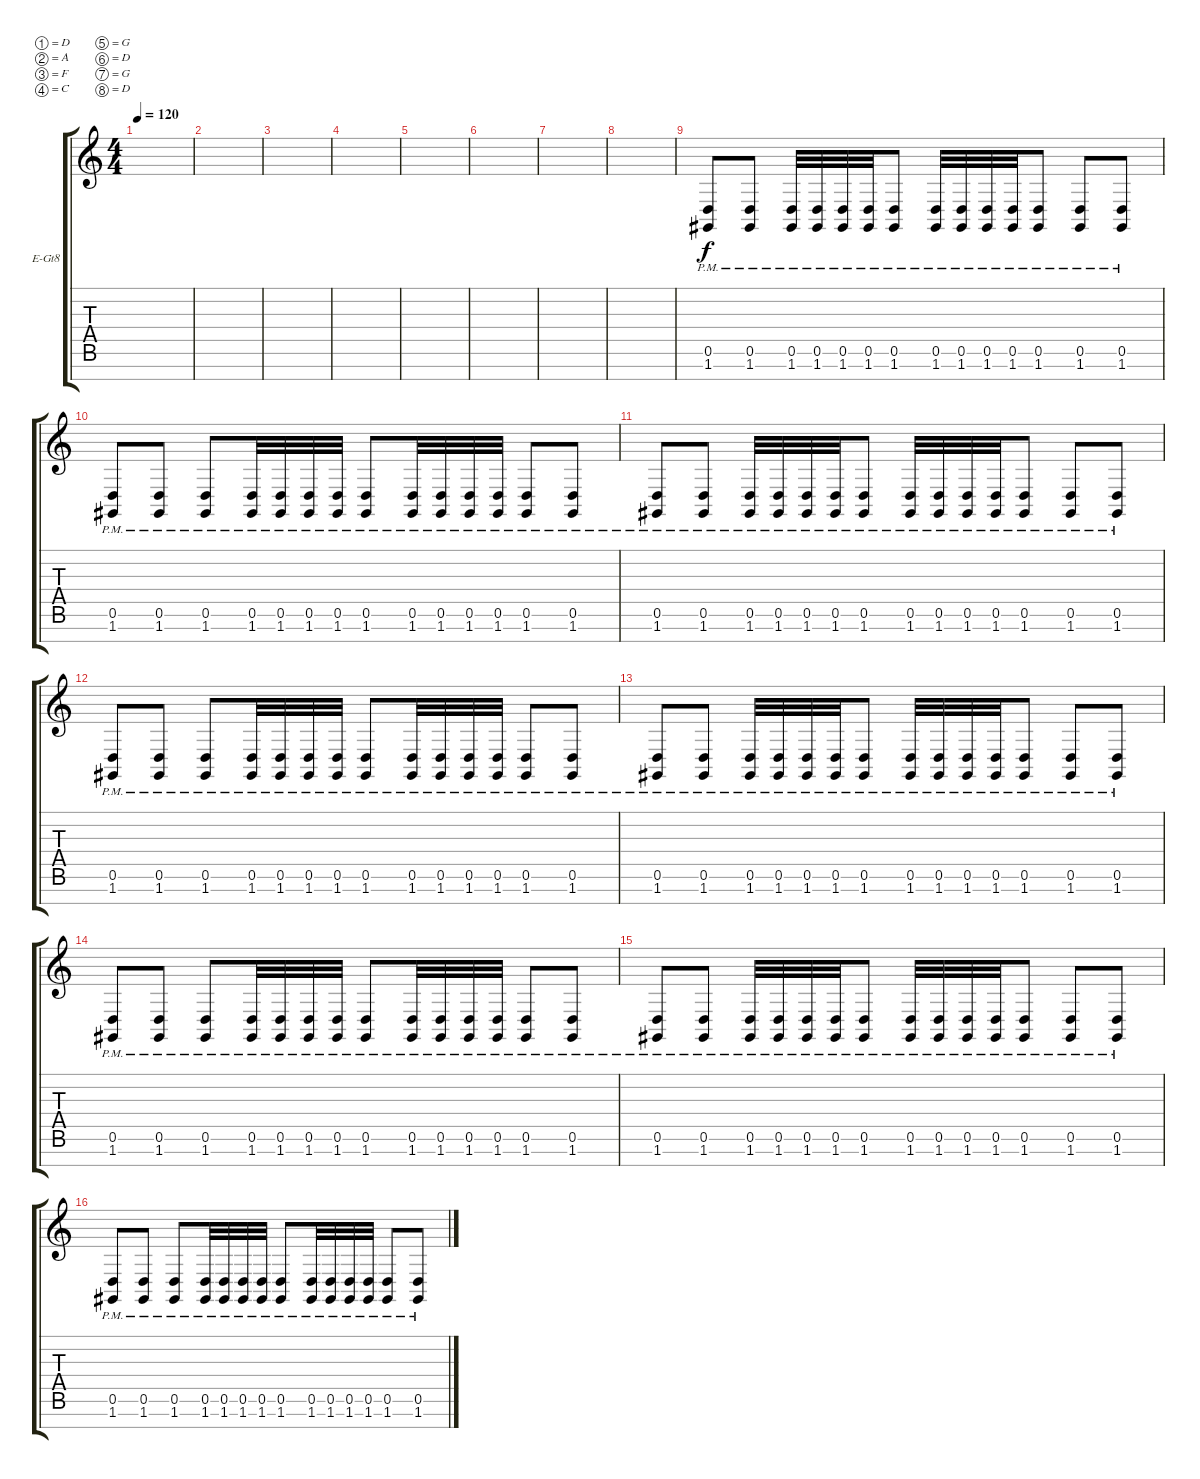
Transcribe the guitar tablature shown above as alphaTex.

\bracketExtendMode groupsimilarinstruments
\firstSystemTrackNameOrientation horizontal
\otherSystemsTrackNameOrientation horizontal
\track ("Sam" "E-Gt8") {instrument overdrivenguitar}
\staff {score tabs}
\tuning (D4 A3 F3 C3 G2 D2 G1 D1)
\ts (4 4)
\tempo 120
\clef g2
\ks c
|
|
|
|
|
|
|
|
(1.7{pm} 0.6{pm}).8 (1.7{pm} 0.6{pm}).8 (1.7{pm} 0.6{pm}).32 (1.7{pm} 0.6{pm}).32 (1.7{pm} 0.6{pm}).32 (1.7{pm} 0.6{pm}).32 (1.7{pm} 0.6{pm}).8 (1.7{pm} 0.6{pm}).32 (1.7{pm} 0.6{pm}).32 (1.7{pm} 0.6{pm}).32 (1.7{pm} 0.6{pm}).32 (1.7{pm} 0.6{pm}).8 (1.7{pm} 0.6{pm}).8 (1.7{pm} 0.6{pm}).8 |
(1.7{pm} 0.6{pm}).8 (1.7{pm} 0.6{pm}).8 (1.7{pm} 0.6{pm}).8 (1.7{pm} 0.6{pm}).32 (1.7{pm} 0.6{pm}).32 (1.7{pm} 0.6{pm}).32 (1.7{pm} 0.6{pm}).32 (1.7{pm} 0.6{pm}).8 (1.7{pm} 0.6{pm}).32 (1.7{pm} 0.6{pm}).32 (1.7{pm} 0.6{pm}).32 (1.7{pm} 0.6{pm}).32 (1.7{pm} 0.6{pm}).8 (1.7{pm} 0.6{pm}).8 |
(1.7{pm} 0.6{pm}).8 (1.7{pm} 0.6{pm}).8 (1.7{pm} 0.6{pm}).32 (1.7{pm} 0.6{pm}).32 (1.7{pm} 0.6{pm}).32 (1.7{pm} 0.6{pm}).32 (1.7{pm} 0.6{pm}).8 (1.7{pm} 0.6{pm}).32 (1.7{pm} 0.6{pm}).32 (1.7{pm} 0.6{pm}).32 (1.7{pm} 0.6{pm}).32 (1.7{pm} 0.6{pm}).8 (1.7{pm} 0.6{pm}).8 (1.7{pm} 0.6{pm}).8 |
(1.7{pm} 0.6{pm}).8 (1.7{pm} 0.6{pm}).8 (1.7{pm} 0.6{pm}).8 (1.7{pm} 0.6{pm}).32 (1.7{pm} 0.6{pm}).32 (1.7{pm} 0.6{pm}).32 (1.7{pm} 0.6{pm}).32 (1.7{pm} 0.6{pm}).8 (1.7{pm} 0.6{pm}).32 (1.7{pm} 0.6{pm}).32 (1.7{pm} 0.6{pm}).32 (1.7{pm} 0.6{pm}).32 (1.7{pm} 0.6{pm}).8 (1.7{pm} 0.6{pm}).8 |
(1.7{pm} 0.6{pm}).8 (1.7{pm} 0.6{pm}).8 (1.7{pm} 0.6{pm}).32 (1.7{pm} 0.6{pm}).32 (1.7{pm} 0.6{pm}).32 (1.7{pm} 0.6{pm}).32 (1.7{pm} 0.6{pm}).8 (1.7{pm} 0.6{pm}).32 (1.7{pm} 0.6{pm}).32 (1.7{pm} 0.6{pm}).32 (1.7{pm} 0.6{pm}).32 (1.7{pm} 0.6{pm}).8 (1.7{pm} 0.6{pm}).8 (1.7{pm} 0.6{pm}).8 |
(1.7{pm} 0.6{pm}).8 (1.7{pm} 0.6{pm}).8 (1.7{pm} 0.6{pm}).8 (1.7{pm} 0.6{pm}).32 (1.7{pm} 0.6{pm}).32 (1.7{pm} 0.6{pm}).32 (1.7{pm} 0.6{pm}).32 (1.7{pm} 0.6{pm}).8 (1.7{pm} 0.6{pm}).32 (1.7{pm} 0.6{pm}).32 (1.7{pm} 0.6{pm}).32 (1.7{pm} 0.6{pm}).32 (1.7{pm} 0.6{pm}).8 (1.7{pm} 0.6{pm}).8 |
(1.7{pm} 0.6{pm}).8 (1.7{pm} 0.6{pm}).8 (1.7{pm} 0.6{pm}).32 (1.7{pm} 0.6{pm}).32 (1.7{pm} 0.6{pm}).32 (1.7{pm} 0.6{pm}).32 (1.7{pm} 0.6{pm}).8 (1.7{pm} 0.6{pm}).32 (1.7{pm} 0.6{pm}).32 (1.7{pm} 0.6{pm}).32 (1.7{pm} 0.6{pm}).32 (1.7{pm} 0.6{pm}).8 (1.7{pm} 0.6{pm}).8 (1.7{pm} 0.6{pm}).8 |
(1.7{pm} 0.6{pm}).8 (1.7{pm} 0.6{pm}).8 (1.7{pm} 0.6{pm}).8 (1.7{pm} 0.6{pm}).32 (1.7{pm} 0.6{pm}).32 (1.7{pm} 0.6{pm}).32 (1.7{pm} 0.6{pm}).32 (1.7{pm} 0.6{pm}).8 (1.7{pm} 0.6{pm}).32 (1.7{pm} 0.6{pm}).32 (1.7{pm} 0.6{pm}).32 (1.7{pm} 0.6{pm}).32 (1.7{pm} 0.6{pm}).8 (1.7{pm} 0.6{pm}).8
